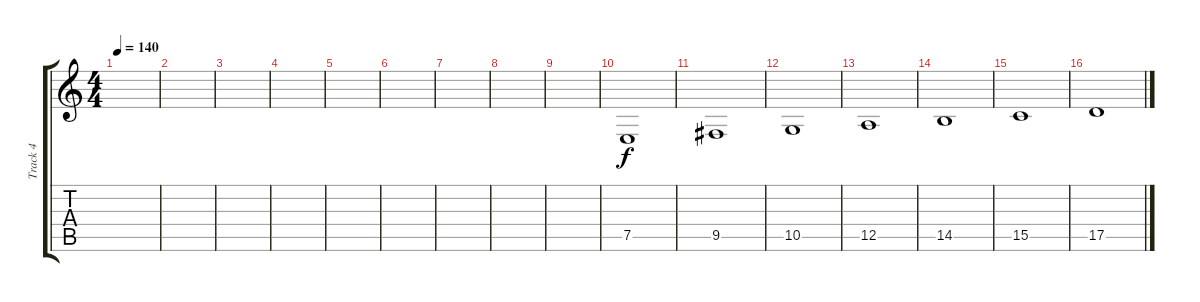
\track ("Track 4" "Track 4") {instrument flute}
\staff {score tabs}
\tuning (E4 B3 G3 D3 A2 E2) {hide}
\ts (4 4)
\tempo 140
\clef g2
\ks c
|
|
|
|
|
|
|
|
|
7.5.1 |
9.5.1 |
10.5.1 |
12.5.1 |
14.5.1 |
15.5.1 |
17.5.1
